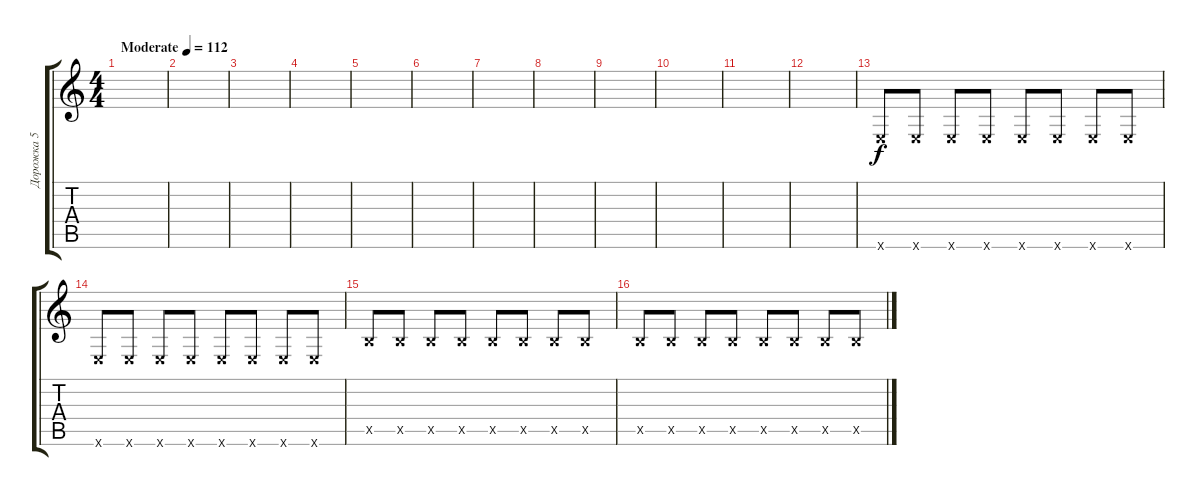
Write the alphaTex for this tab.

\track ("Дорожка 5" "Дорожка 5") {instrument distortionguitar}
\staff {score tabs}
\tuning (E4 B3 G3 D3 A2 E2) {hide}
\ts (4 4)
\tempo (112 "Moderate")
\clef g2
\ks c
|
|
|
|
|
|
|
|
|
|
|
|
0.6{x}.8 0.6{x}.8 0.6{x}.8 0.6{x}.8 0.6{x}.8 0.6{x}.8 0.6{x}.8 0.6{x}.8 |
0.6{x}.8 0.6{x}.8 0.6{x}.8 0.6{x}.8 0.6{x}.8 0.6{x}.8 0.6{x}.8 0.6{x}.8 |
2.5{x}.8 2.5{x}.8 2.5{x}.8 2.5{x}.8 2.5{x}.8 2.5{x}.8 2.5{x}.8 2.5{x}.8 |
2.5{x}.8 2.5{x}.8 2.5{x}.8 2.5{x}.8 2.5{x}.8 2.5{x}.8 2.5{x}.8 2.5{x}.8
